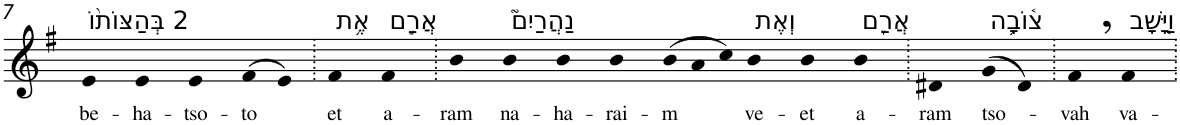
**kern	**text
*part1	*part1
*staff1	*staff1
*I"Piano	*
*I'Pno	*
!!LO:PB:g=z
*clefG2	*
*k[f#]	*
*G:	*
=7	=7
!LO:TX:a:t=2 בְּהַצּוֹת֨וֹ	!
!	!LO:LY:b
4e	be-
!	!LO:LY:b
4e	-ha-
!	!LO:LY:b
4e	-tso-
!	!LO:LY:b
(>8f#	-to
8e)	.
=8.	=8.
!LO:TX:a:t=אֶ֥ת	!
!	!LO:LY:b
4f#	et
!LO:TX:a:t=אֲרַ֣ם	!
!	!LO:LY:b
4f#	a-
=9.	=9.
!	!LO:LY:b
4b	-ram
!LO:TX:a:t=נַהֲרַיִם֮	!
!	!LO:LY:b
4b	na-
!	!LO:LY:b
4b	-ha-
!	!LO:LY:b
4b	-rai-
*Xtuplet	*
!	!LO:LY:b
(>12b	-m
12a	.
12cc)	.
!LO:TX:a:t=וְאֶת	!
!	!LO:LY:b
4b	ve-
!	!LO:LY:b
4b	-et
!LO:TX:a:t=אֲרַ֪ם	!
!	!LO:LY:b
4b	a-
=10.	=10.
!	!LO:LY:b
4d#X	-ram
!LO:TX:a:t=צ֫וֹבָ֥ה	!
!	!LO:LY:b
(>8g	tso-
8d#)	.
=11.	=11.
!	!LO:LY:b
4f#,	-vah
!LO:TX:a:t=וַיָּ֤שָׁב	!
!	!LO:LY:b
4f#	va-
=.	=.
*-	*-
